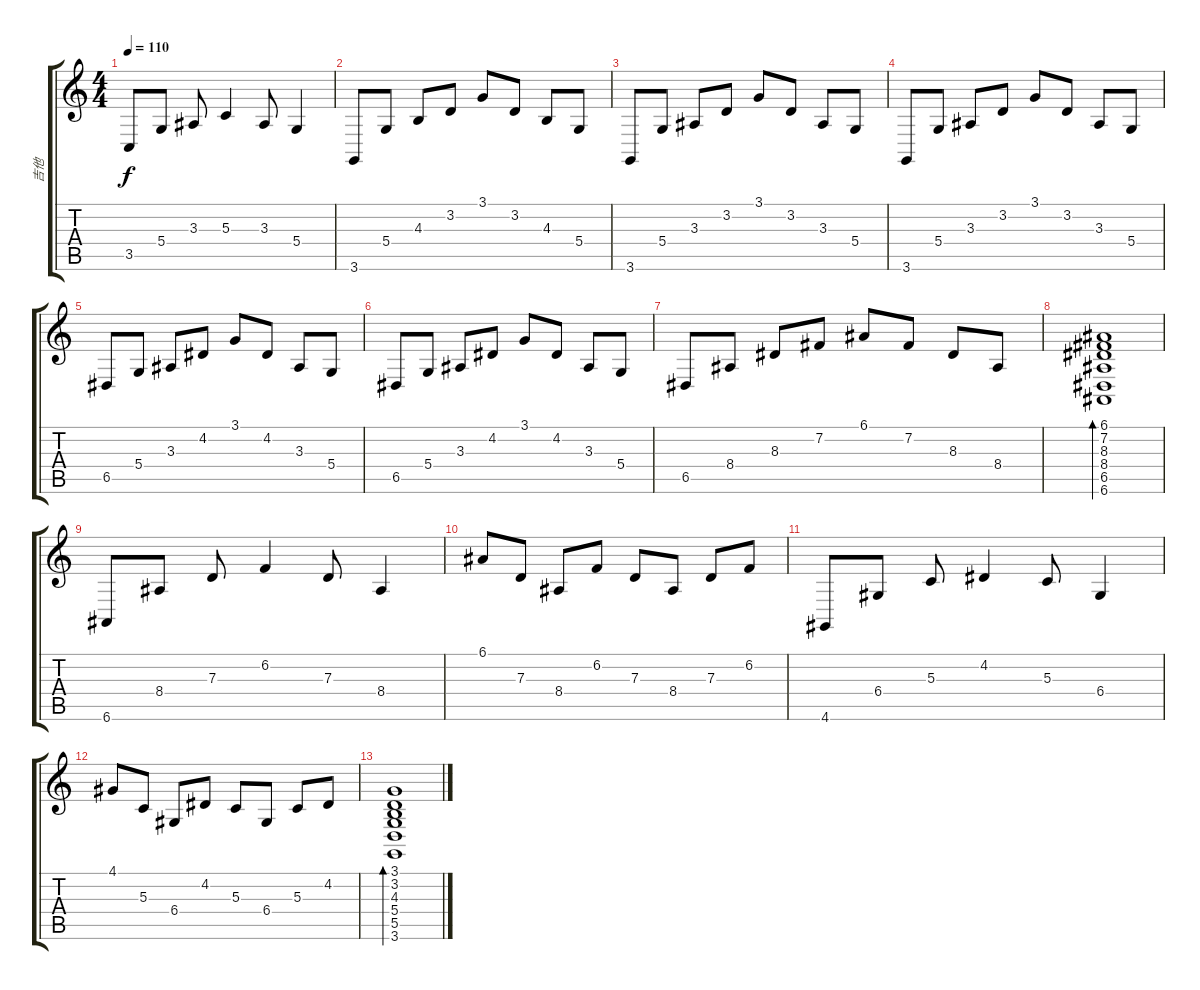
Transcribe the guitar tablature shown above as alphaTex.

\track ("吉他" "吉他") {instrument acousticgrandpiano}
\staff {score tabs}
\tuning (E4 B3 G3 D3 A2 E2) {hide}
\ts (4 4)
\tempo 110
\clef g2
\ks c
3.5.8{dy f} 5.4.8 3.3.8 5.3.4 3.3.8 5.4.4 |
3.6.8 5.4.8 4.3.8 3.2.8 3.1.8 3.2.8 4.3.8 5.4.8 |
3.6.8 5.4.8 3.3.8 3.2.8 3.1.8 3.2.8 3.3.8 5.4.8 |
3.6.8 5.4.8 3.3.8 3.2.8 3.1.8 3.2.8 3.3.8 5.4.8 |
6.5.8 5.4.8{txt ""} 3.3.8 4.2.8 3.1.8 4.2.8 3.3.8 5.4.8 |
6.5.8 5.4.8 3.3.8 4.2.8 3.1.8 4.2.8 3.3.8 5.4.8 |
6.5.8 8.4.8 8.3.8 7.2.8 6.1.8 7.2.8 8.3.8 8.4.8 |
(6.1 7.2 8.3 8.4 6.5 6.6).1{bd 240} |
6.6.8 8.4.8 7.3.8 6.2.4 7.3.8 8.4.4 |
6.1.8 7.3.8 8.4.8 6.2.8 7.3.8 8.4.8 7.3.8 6.2.8 |
4.6.8 6.4.8 5.3.8 4.2.4 5.3.8 6.4.4 |
4.1.8 5.3.8 6.4.8 4.2.8 5.3.8 6.4.8 5.3.8 4.2.8{txt ""} |
(3.1 3.2 4.3 5.4 5.5 3.6).1{bd 480}
